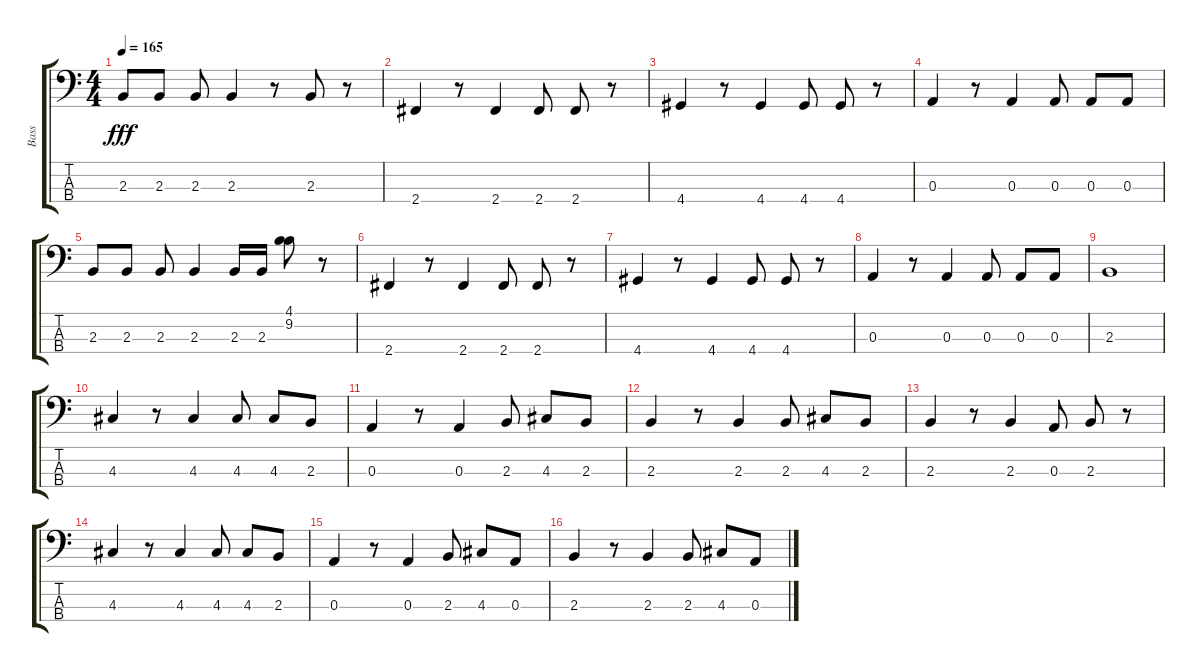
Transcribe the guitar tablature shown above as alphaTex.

\track ("Bass" "Bass") {instrument slapbass1}
\staff {score tabs}
\tuning (G2 D2 A1 E1) {hide}
\ts (4 4)
\tempo 165
\clef f4
\ks c
2.3.8{dy fff} 2.3.8 2.3.8 2.3.4 r.8 2.3.8 r.8 |
2.4.4 r.8 2.4.4 2.4.8 2.4.8 r.8 |
4.4.4 r.8 4.4.4 4.4.8 4.4.8 r.8 |
0.3.4 r.8 0.3.4 0.3.8 0.3.8 0.3.8 |
2.3.8 2.3.8 2.3.8 2.3.4 2.3.16 2.3.16 (4.1 9.2).8 r.8 |
2.4.4 r.8 2.4.4 2.4.8 2.4.8 r.8 |
4.4.4 r.8 4.4.4 4.4.8 4.4.8 r.8 |
0.3.4 r.8 0.3.4 0.3.8 0.3.8 0.3.8 |
2.3.1 |
4.3.4 r.8 4.3.4 4.3.8 4.3.8 2.3.8 |
0.3.4 r.8 0.3.4 2.3.8 4.3.8 2.3.8 |
2.3.4 r.8 2.3.4 2.3.8 4.3.8 2.3.8 |
2.3.4 r.8 2.3.4 0.3.8 2.3.8 r.8 |
4.3.4 r.8 4.3.4 4.3.8 4.3.8 2.3.8 |
0.3.4 r.8 0.3.4 2.3.8 4.3.8 0.3.8 |
2.3.4 r.8 2.3.4 2.3.8 4.3.8 0.3.8
